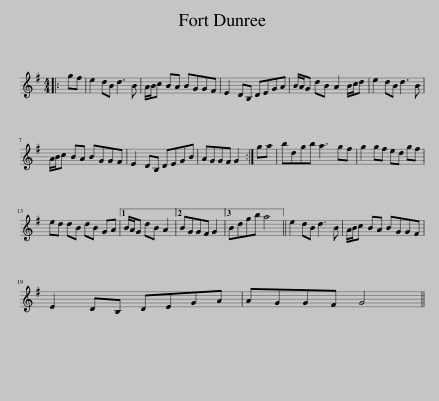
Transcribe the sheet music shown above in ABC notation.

X:1
L:1/8
M:4/4
I:linebreak $
K:G
V:1 treble
V:1
|: gf | e2 dB d3 B | A/B/c BA BGGF | E2 DB, DEGA | B/A/G dB A2 B/c/d | %5
 e2 dB d3 B |$ A/B/c BA BGGF | E2 DB, DEGB | AGGF G2 :| ga | %10
 bdgb a3 gf | g2 gf ed gf |$ ed dB dB GA |1 B/A/G dB A2 ||2 BGGF G2 ||3 %15
 Bdgb a4 || e2 dB d3 B | A/B/c BA BGGF |$ E2 DB, DEGA | AGGF G4 || %20
